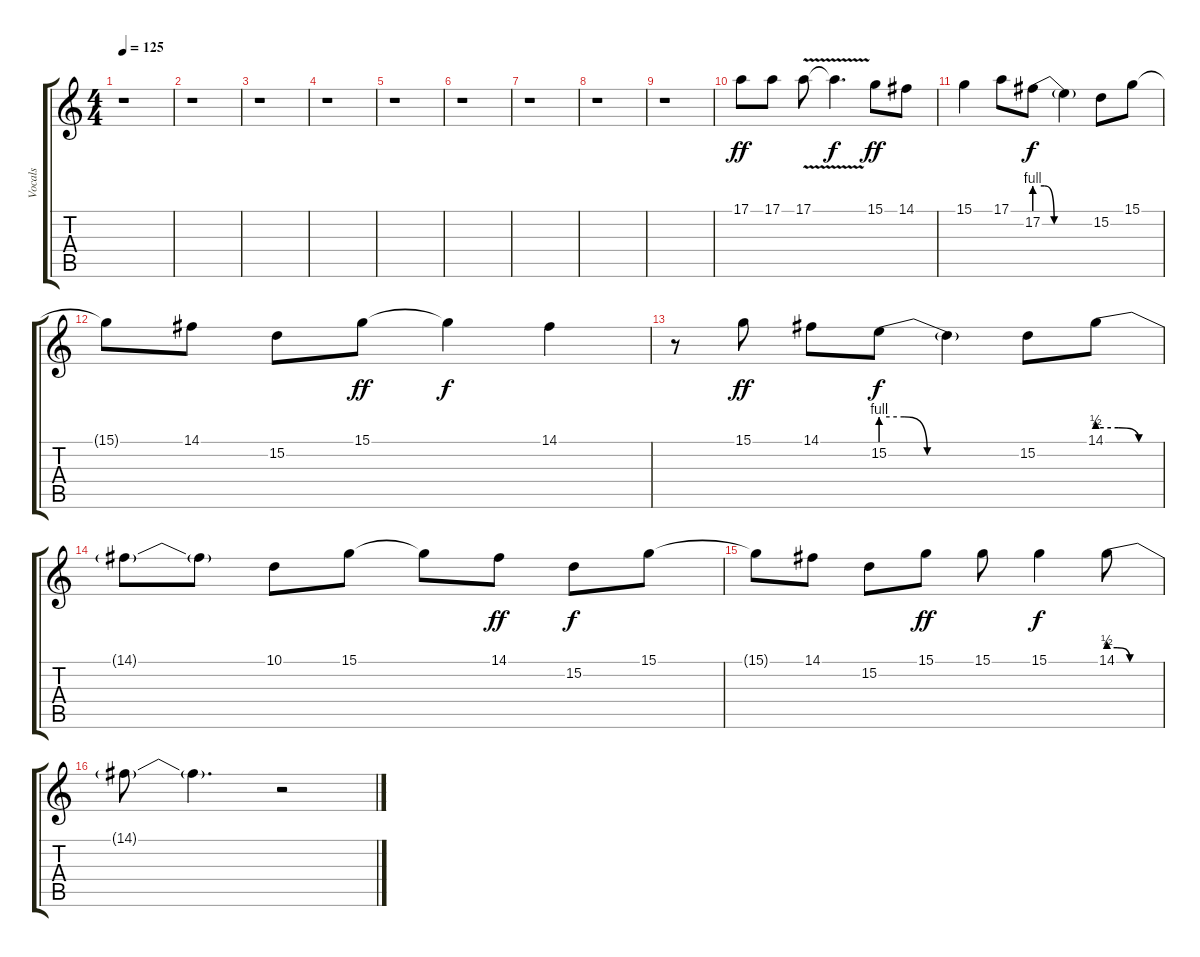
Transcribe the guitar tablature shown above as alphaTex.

\track ("Vocals" "Vocals") {instrument lead2sawtooth}
\staff {score tabs}
\tuning (E4 B3 G3 D3 A2 E2) {hide}
\ts (4 4)
\tempo 125
\clef g2
\ks c
r.1{dy f} |
r.1 |
r.1 |
r.1 |
r.1 |
r.1 |
r.1 |
r.1 |
r.1 |
17.1.8{dy ff} 17.1.8 17.1{v}.8 17.1{t}.4{d dy f} 15.1.8{dy ff} 14.1.8 |
15.1.4 17.1.8 17.2{be (custom 0 4 10 4 20 0 40 0 60 0)}.8{dy f} 17.2{t}.4 15.2.8 15.1.8 |
15.1{t}.8 14.1.8 15.2.8 15.1.8{dy ff} 15.1{t}.4{dy f} 14.1.4 |
r.8 15.1.8{dy ff} 14.1.8 15.2{be (custom 0 4 10 4 20 0 40 0 60 0)}.8{dy f} 15.2{t}.4 15.2.8 14.1{be (custom 0 2 20 2 40 0 60 0)}.8 |
14.1{t}.8 14.1{t}.8 10.1.8 15.1.8 15.1{t}.8 14.1.8{dy ff} 15.2.8{dy f} 15.1.8 |
15.1{t}.8 14.1.8 15.2.8 15.1.8{dy ff} 15.1.8 15.1.4{dy f} 14.1{be (custom 0 2 10 2 25 0 40 0 60 0)}.8 |
14.1{t}.8 14.1{t}.4{d} r.2
